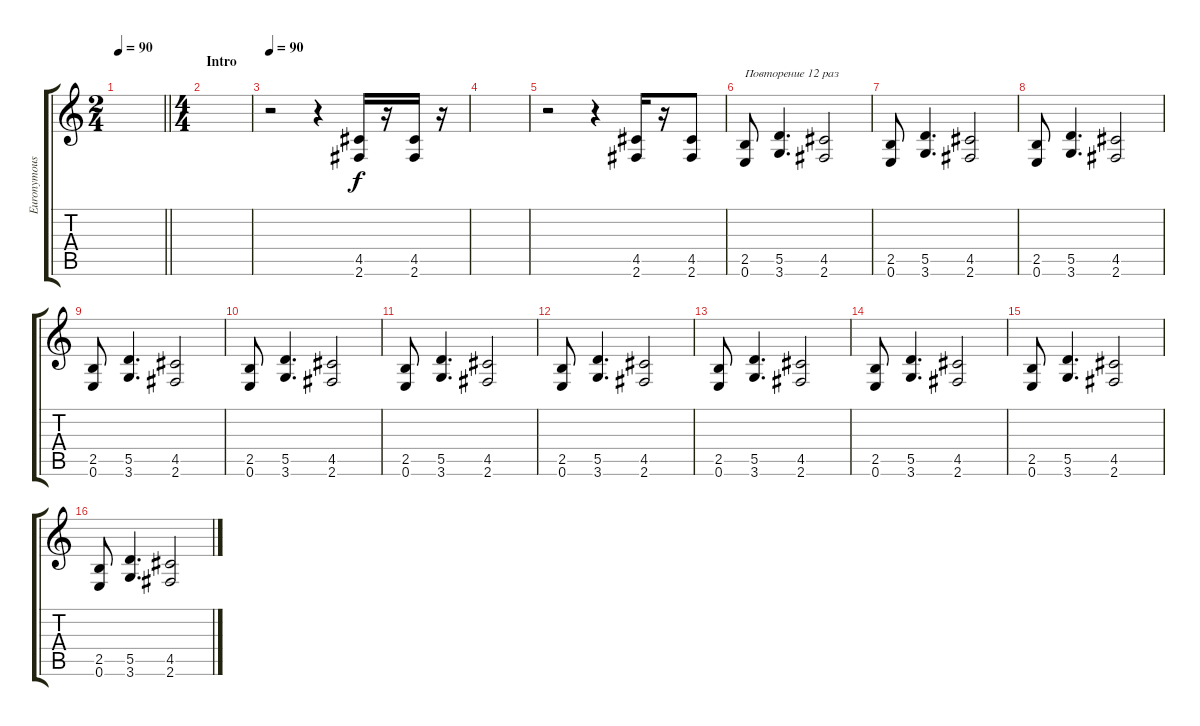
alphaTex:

\track ("Euronymous" "Euronymous") {instrument overdrivenguitar}
\staff {score tabs}
\tuning (E4 B3 G3 D3 A2 E2) {hide}
\ts (2 4)
\tempo 90
\clef g2
\barLineRight lightlight
\ks c
|
\ts (4 4)
\section ("" "Intro")
|
\tempo 90
r.2 r.4 (4.5 2.6).16 r.16 (4.5 2.6).16 r.16 |
|
r.2 r.4 (4.5 2.6).16 r.16 (4.5 2.6).8 |
(2.5 0.6).8{txt "Повторение 12 раз"} (5.5 3.6).4{d} (4.5 2.6).2 |
(2.5 0.6).8 (5.5 3.6).4{d} (4.5 2.6).2 |
(2.5 0.6).8 (5.5 3.6).4{d} (4.5 2.6).2 |
(2.5 0.6).8 (5.5 3.6).4{d} (4.5 2.6).2 |
(2.5 0.6).8 (5.5 3.6).4{d} (4.5 2.6).2 |
(2.5 0.6).8 (5.5 3.6).4{d} (4.5 2.6).2 |
(2.5 0.6).8 (5.5 3.6).4{d} (4.5 2.6).2 |
(2.5 0.6).8 (5.5 3.6).4{d} (4.5 2.6).2 |
(2.5 0.6).8 (5.5 3.6).4{d} (4.5 2.6).2 |
(2.5 0.6).8 (5.5 3.6).4{d} (4.5 2.6).2 |
(2.5 0.6).8 (5.5 3.6).4{d} (4.5 2.6).2
